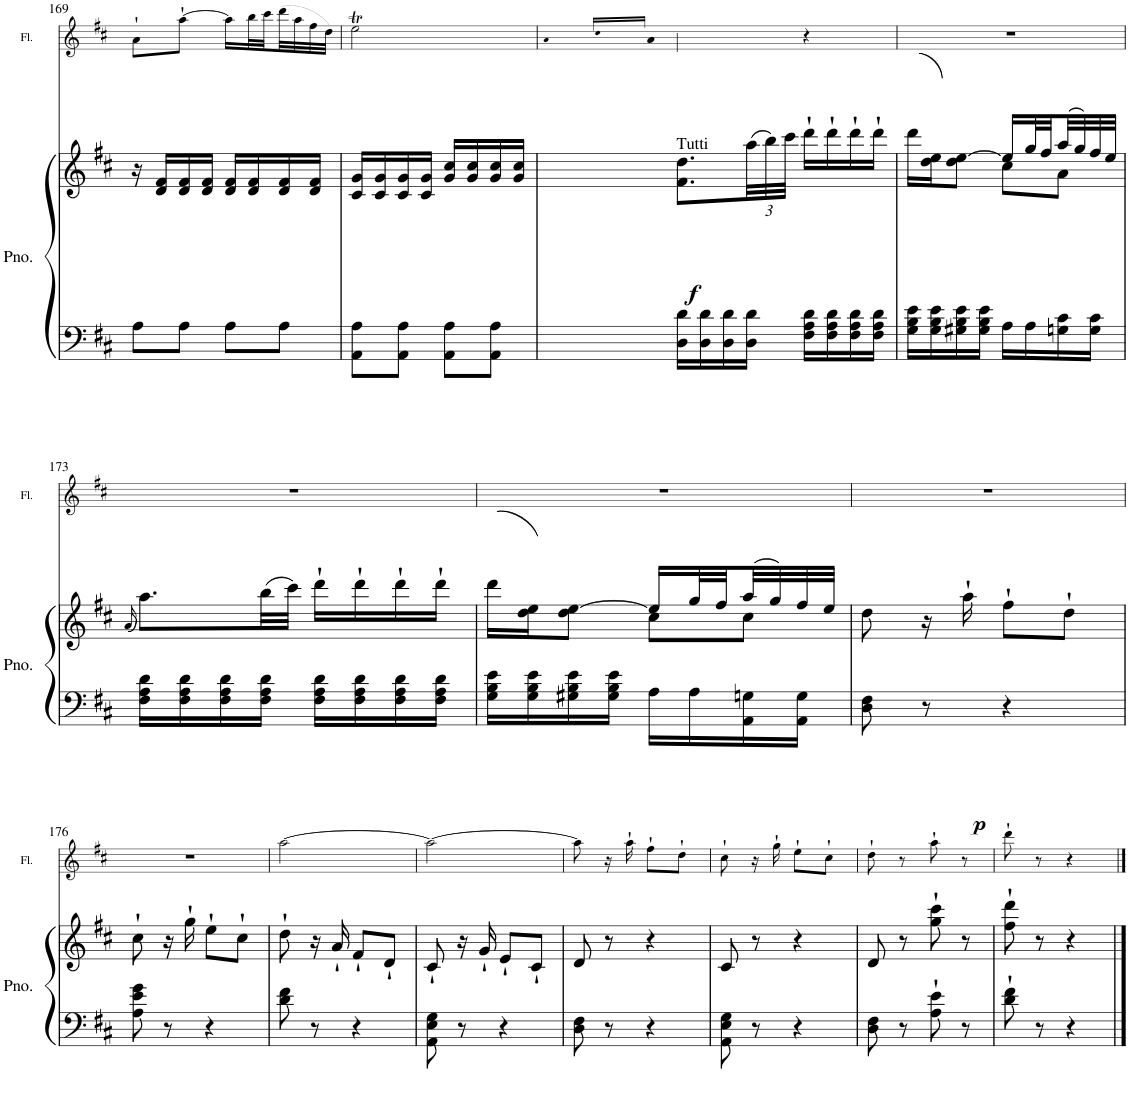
**kern	**kern	**dynam	**kern
*part2	*part2	*part2	*part1
*staff3	*staff2	*staff2/3	*staff1
*I"Piano	*	*	*I"Flute
*I'Pno.	*	*	*I'Fl.
!!LO:PB:g=z
*clefF4	*clefG2	*	*clefG2
*k[f#c#]	*k[f#c#]	*	*k[f#c#]
*M2/4	*M2/4	*	*M2/4
=169	=169	=169	=169
8A\L	16r	.	8a`\L
.	16d/ 16f#/LL	.	.
8A\J	16d/ 16f#/	.	[8aa`\J
.	16d/ 16f#/JJ	.	.
8A\L	16d/ 16f#/LL	.	16aa\LL]
.	16d/ 16f#/	.	32bb\L
.	.	.	32ccc#\
8A\J	16d/ 16f#/	.	(32ddd\
.	.	.	32aa\
.	16d/ 16f#/JJ	.	32ff#\
.	.	.	32dd\JJJ)
=170	=170	=170	=170
8AA\ 8A\L	16c#/ 16g/LL	.	2eeT\
.	16c#/ 16g/	.	.
8AA\ 8A\J	16c#/ 16g/	.	.
.	16c#/ 16g/JJ	.	.
8AA\ 8A\L	16g/ 16cc#/LL	.	.
.	16g/ 16cc#/	.	.
8AA\ 8A\J	16g/ 16cc#/	.	.
.	16g/ 16cc#/JJ	.	.
=171	=171	=171	=171
.	.	.	16qdd/LL
.	.	.	16qee/JJ
!	!LO:TX:a:t=Tutti	!	!
!	!	!LO:DY:b	!
16D\ 16d\LL	8.f#\ 8.dd\L	f	4dd\
16D\ 16d\	.	.	.
16D\ 16d\	.	.	.
*	*Xbrackettup	*	*
16D\ 16d\JJ	(48aa\LL	.	.
.	48bb\)	.	.
.	48ccc#\JJJ	.	.
16F#\ 16A\ 16d\LL	16ddd`\LL	.	4r
16F#\ 16A\ 16d\	16ddd`\	.	.
16F#\ 16A\ 16d\	16ddd`\	.	.
16F#\ 16A\ 16d\JJ	16ddd`\JJ	.	.
=172	=172	=172	=172
*	*^	*	*
16G\ 16B\ 16e\LL	(16ddd\LL	4ryy	.	2r
16G\ 16B\ 16e\	16dd\ 16ee\J)	.	.	.
16G#X\ 16B\ 16e\	8dd\ [8ee\J	.	.	.
16G#\ 16B\ 16e\JJ	.	.	.	.
16A\LL	16ee/LL]	8cc#\L	.	.
16A\	32gg/L	.	.	.
.	32ff#/	.	.	.
16Gn\ 16c#\	(32aa/	8a\J	.	.
.	32gg/)	.	.	.
16G\ 16c#\JJ	32ff#/	.	.	.
.	32ee/JJJ	.	.	.
*	*v	*v	*	*
!!LO:LB:g=z
=173	=173	=173	=173
.	(16qa/	.	.
16F#\ 16A\ 16d\LL	8.aa\L)	.	2r
16F#\ 16A\ 16d\	.	.	.
16F#\ 16A\ 16d\	.	.	.
16F#\ 16A\ 16d\JJ	(32bb\LL	.	.
.	32ccc#\JJJ)	.	.
16F#\ 16A\ 16d\LL	16ddd`\LL	.	.
16F#\ 16A\ 16d\	16ddd`\	.	.
16F#\ 16A\ 16d\	16ddd`\	.	.
16F#\ 16A\ 16d\JJ	16ddd`\JJ	.	.
=174	=174	=174	=174
*	*^	*	*
16G\ 16B\ 16e\LL	(16ddd\LL	4ryy	.	2r
16G\ 16B\ 16e\	16dd\ 16ee\J)	.	.	.
16G#X\ 16B\ 16e\	8dd\ [8ee\J	.	.	.
16G#\ 16B\ 16e\JJ	.	.	.	.
16A\LL	16ee/LL]	8cc#\L	.	.
16A\	32gg/L	.	.	.
.	32ff#/	.	.	.
16AA\ 16Gn\	(32aa/	8cc#\J	.	.
.	32gg/)	.	.	.
16AA\ 16G\JJ	32ff#/	.	.	.
.	32ee/JJJ	.	.	.
*	*v	*v	*	*
=175	=175	=175	=175
8D\ 8F#\	8dd\	.	2r
!	!	!LO:DY:b=2	!
8r	16r	p	.
.	16aa`\	.	.
4r	8ff#`\L	.	.
.	8dd`\J	.	.
!!LO:LB:g=z
=176	=176	=176	=176
8A\ 8e\ 8g\	8cc#`\	.	2r
8r	16r	.	.
.	16gg`\	.	.
4r	8ee`\L	.	.
.	8cc#`\J	.	.
=177	=177	=177	=177
8d\ 8f#\	8dd`\	.	[2aa\
8r	16r	.	.
.	16a`/	.	.
4r	8f#`/L	.	.
.	8d`/J	.	.
=178	=178	=178	=178
8AA\ 8E\ 8G\	8c#`/	.	2aa\_
8r	16r	.	.
.	16g`/	.	.
4r	8e`/L	.	.
.	8c#`/J	.	.
=179	=179	=179	=179
8D\ 8F#\	8d/	.	8aa\]
8r	8r	.	16r
.	.	.	16aa`\
4r	4r	.	8ff#`\L
.	.	.	8dd`\J
=180	=180	=180	=180
8AA\ 8E\ 8G\	8c#/	.	8cc#`\
8r	8r	.	16r
.	.	.	16gg`\
4r	4r	.	8ee`\L
.	.	.	8cc#`\J
=181	=181	=181	=181
8D\ 8F#\	8d/	.	8dd`\
8r	8r	.	8r
8A\` 8e\`	8gg\` 8ccc#\`	.	8aa`\
8r	8r	.	8r
=182	=182	=182	=182
8d\` 8f#\`	8ff#\` 8ddd\`	.	8ddd`\
8r	8r	.	8r
4r	4r	.	4r
==	==	==	==
*-	*-	*-	*-
